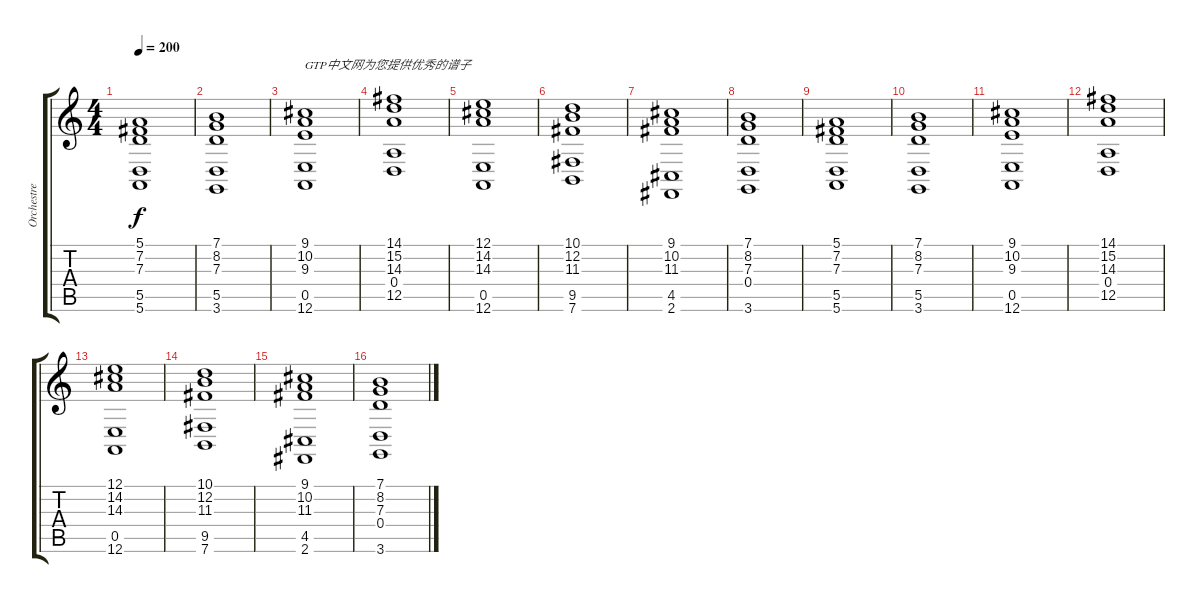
\track ("Orchestre" "Orchestre") {instrument stringensemble1}
\staff {score tabs}
\tuning (E4 B3 G3 D3 A2 E2) {hide}
\ts (4 4)
\tempo 200
\clef g2
\ks c
(5.1 7.2 7.3 5.5 5.6).1{dy f} |
(7.1 8.2 7.3 5.5 3.6).1 |
(9.1 10.2 9.3 0.5 12.6).1{txt "GTP中文网为您提供优秀的谱子"} |
(14.1 15.2 14.3 0.4 12.5).1 |
(12.1 14.2 14.3 0.5 12.6).1 |
(10.1 12.2 11.3 9.5 7.6).1 |
(9.1 10.2 11.3 4.5 2.6).1 |
(7.1 8.2 7.3 0.4 3.6).1 |
(5.1 7.2 7.3 5.5 5.6).1 |
(7.1 8.2 7.3 5.5 3.6).1 |
(9.1 10.2 9.3 0.5 12.6).1 |
(14.1 15.2 14.3 0.4 12.5).1 |
(12.1 14.2 14.3 0.5 12.6).1 |
(10.1 12.2 11.3 9.5 7.6).1 |
(9.1 10.2 11.3 4.5 2.6).1 |
(7.1 8.2 7.3 0.4 3.6).1
